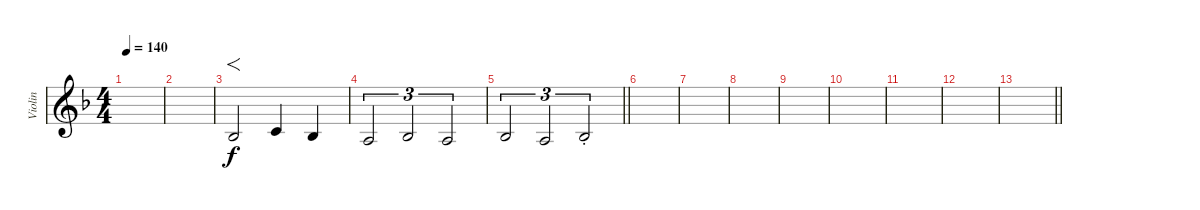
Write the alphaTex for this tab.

\track ("Violin" "Violin") {instrument violin}
\staff {score}
\tuning (E4 B3 G3 D3 A2 E2) {hide}
\ts (4 4)
\tempo 140
\clef g2
\ks dminor
|
|
3.3.2{f} 1.2.4 3.3.4 |
2.3.2{tu (3 2)} 3.3.2{tu (3 2)} 2.3.2{tu (3 2)} |
\barLineRight lightlight
3.3.2{tu (3 2)} 2.3.2{tu (3 2)} 3.3{st}.2{tu (3 2)} |
|
|
|
|
|
|
|
\barLineRight lightlight
